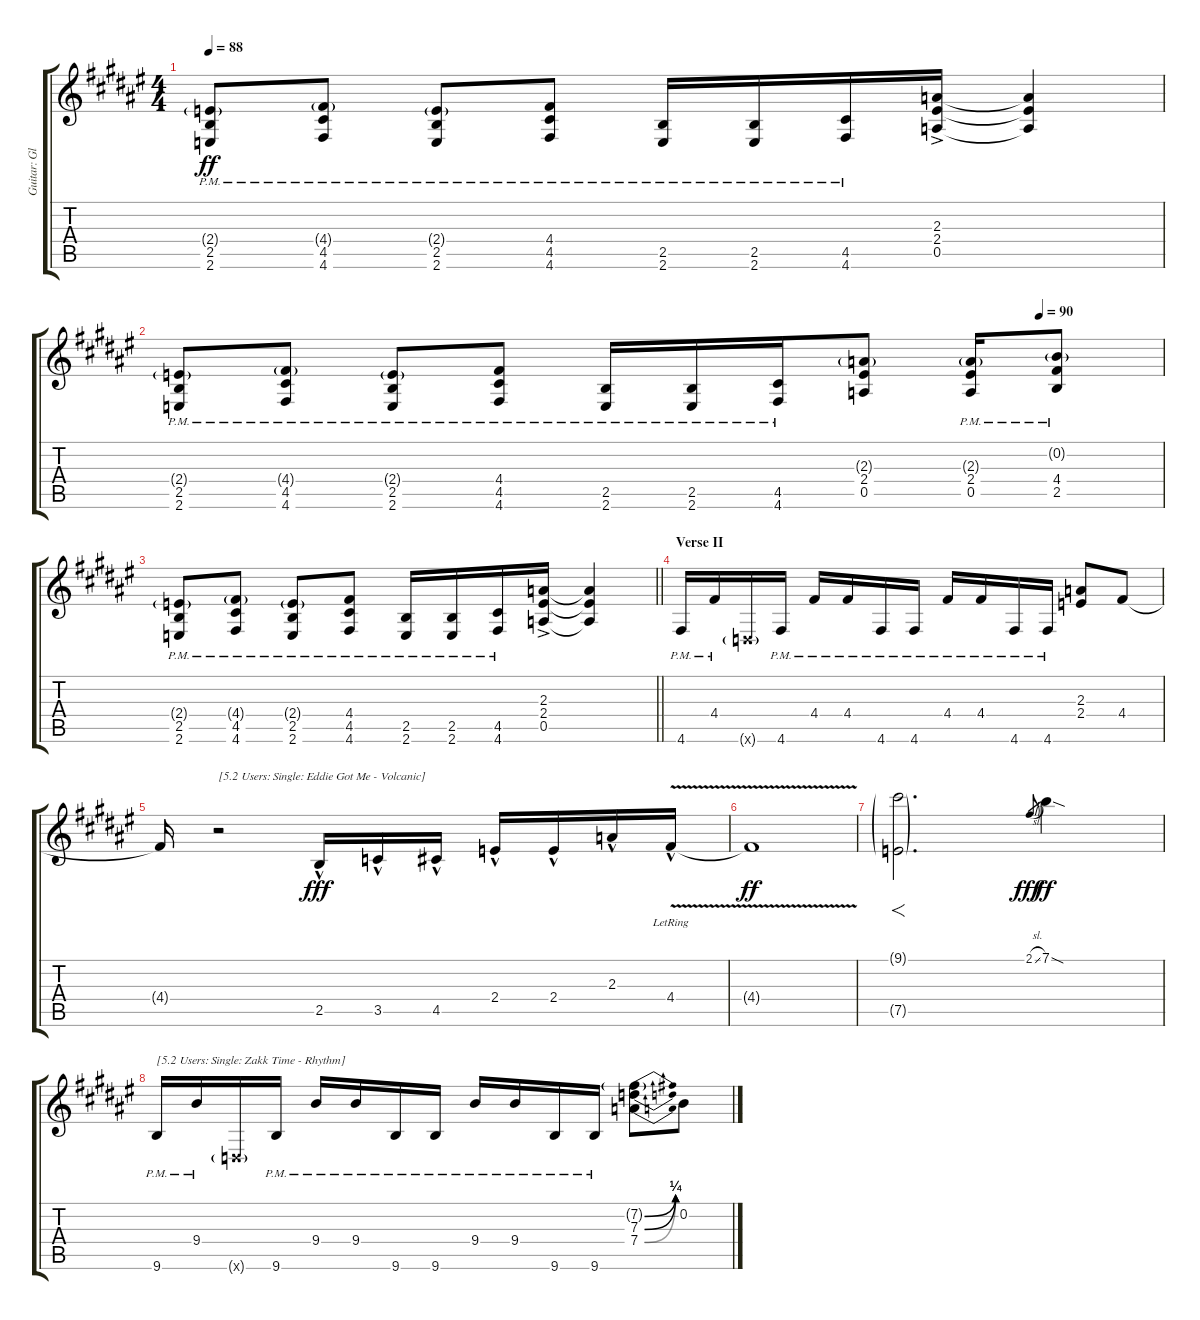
\track ("Guitar: Glenn" "Guitar: Gl") {instrument overdrivenguitar}
\staff {score tabs}
\tuning (E4 B3 G3 D3 A2 D2) {hide}
\ts (4 4)
\tempo 88
\clef g2
\ks f#
(2.4{g pm} 2.5{pm} 2.6{pm}).8{dy ff} (4.4{g pm} 4.5{pm} 4.6{pm}).8 (2.4{g pm} 2.5{pm} 2.6{pm}).8 (4.4{pm} 4.5{pm} 4.6{pm}).8 (2.5{pm} 2.6{pm}).16 (2.5{pm} 2.6{pm}).16 (4.5{pm} 4.6{pm}).16 (2.3{ac} 2.4{ac} 0.5{ac}).16 (2.3{t} 2.4{t} 0.5{t}).4 |
\tempo (90 0.875)
(2.4{g pm} 2.5{pm} 2.6{pm}).8 (4.4{g pm} 4.5{pm} 4.6{pm}).8 (2.4{g pm} 2.5{pm} 2.6{pm}).8 (4.4{pm} 4.5{pm} 4.6{pm}).8 (2.5{pm} 2.6{pm}).16 (2.5{pm} 2.6{pm}).16 (4.5{pm} 4.6{pm}).16 (2.3{g} 2.4 0.5).8 (2.3{g pm} 2.4{pm} 0.5{pm}).16 (0.2{g pm} 4.4{pm} 2.5{pm}).8 |
\barLineRight lightlight
(2.4{g pm} 2.5{pm} 2.6{pm}).8 (4.4{g pm} 4.5{pm} 4.6{pm}).8 (2.4{g pm} 2.5{pm} 2.6{pm}).8 (4.4{pm} 4.5{pm} 4.6{pm}).8 (2.5{pm} 2.6{pm}).16 (2.5{pm} 2.6{pm}).16 (4.5{pm} 4.6{pm}).16 (2.3{ac} 2.4{ac} 0.5{ac}).16 (2.3{t} 2.4{t} 0.5{t}).4 |
\section ("" "Verse II")
4.6{pm}.16 4.4{pm}.16 0.6{g x}.16 4.6{pm}.16 4.4{pm}.16 4.4{pm}.16 4.6{pm}.16 4.6{pm}.16 4.4{pm}.16 4.4{pm}.16 4.6{pm}.16 4.6{pm}.16 (2.3 2.4).8 4.4.8 |
4.4{t}.16 r.2{txt "[5.2 Users: Single: Eddie Got Me - Volcanic]" volume 16 instrument overdrivenguitar} 2.5{hac}.16{dy fff} 3.5{hac}.16 4.5{hac}.16 2.4{hac}.16 2.4{hac}.16 2.3{hac}.16 4.4{v hac lr}.16 |
4.4{t}.1{dy ff} |
(9.1{g} 7.5{g}).2{f d} 2.1{sl}.8{gr dy fff} 7.1{sod}.4{dy ff} |
9.6{pm}.16{txt "[5.2 Users: Single: Zakk Time - Rhythm]" volume 13 instrument overdrivenguitar} 9.4{pm}.16 0.6{g x}.16 9.6{pm}.16 9.4{pm}.16 9.4{pm}.16 9.6{pm}.16 9.6{pm}.16 9.4{pm}.16 9.4{pm}.16 9.6{pm}.16 9.6{pm}.16 (7.2{be (bend 0 0 60 1) g} 7.3{be (bend 0 0 60 1)} 7.4{be (bend 0 0 60 1)}).8 0.2.8
